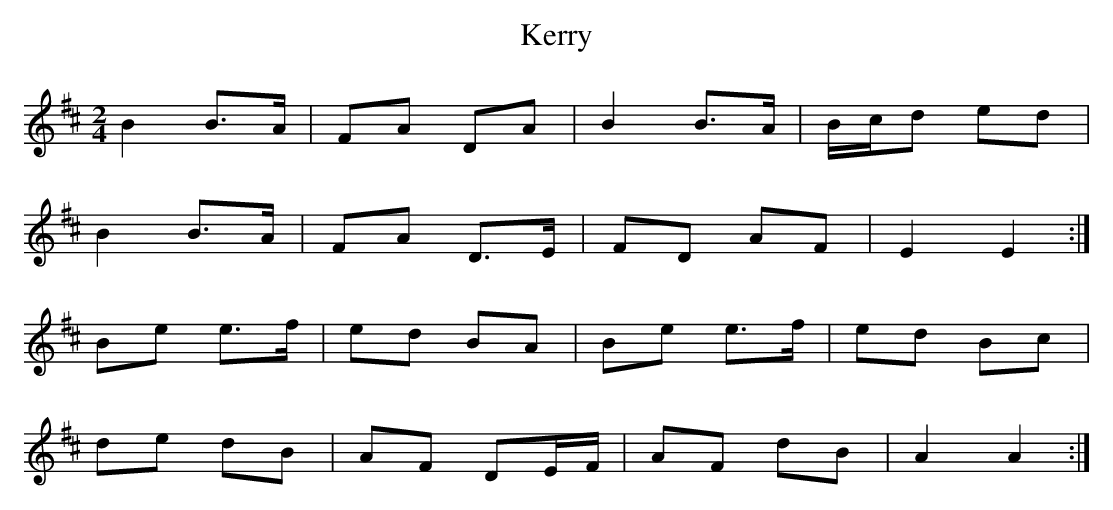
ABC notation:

X:1
T:Kerry
M:2/4
L:1/8
K:E Dorian
B2 B3/2A/|FA DA|B2 B3/2A/|B/c/d ed|!
B2 B3/2A/|FA D3/2E/|FD AF|E2 E2:|!
Be e3/2f/|ed BA|Be e3/2f/|ed Bc|!
de dB|AF DE/F/|AF dB|A2 A2:|!
